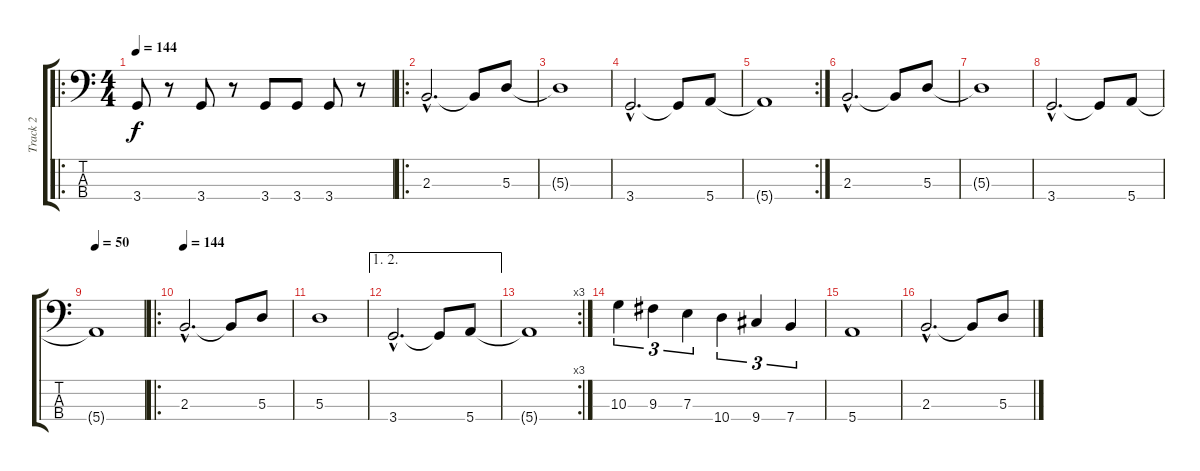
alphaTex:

\track ("Track 2" "Track 2") {instrument electricbassfinger}
\staff {score tabs}
\tuning (G2 D2 A1 E1) {hide}
\ro
\ts (4 4)
\tempo 144
\clef f4
\ks c
3.4.8{dy f} r.8 3.4.8 r.8 3.4.8 3.4.8 3.4.8 r.8 |
\ro
2.3{hac}.2{d} 2.3{t}.8 5.3.8 |
5.3{t}.1 |
3.4{hac}.2{d} 3.4{t}.8 5.4.8 |
\rc 2
5.4{t}.1 |
2.3{hac}.2{d} 2.3{t}.8 5.3.8 |
5.3{t}.1 |
3.4{hac}.2{d} 3.4{t}.8 5.4.8 |
\tempo 50
5.4{t}.1 |
\ro
\tempo 144
2.3{hac}.2{d} 2.3{t}.8 5.3.8 |
5.3.1 |
\ae (1 2)
3.4{hac}.2{d} 3.4{t}.8 5.4.8 |
\rc 3
5.4{t}.1 |
10.3.4{tu (3 2)} 9.3.4{tu (3 2)} 7.3.4{tu (3 2)} 10.4.4{tu (3 2)} 9.4.4{tu (3 2)} 7.4.4{tu (3 2)} |
5.4.1 |
2.3{hac}.2{d} 2.3{t}.8 5.3.8
